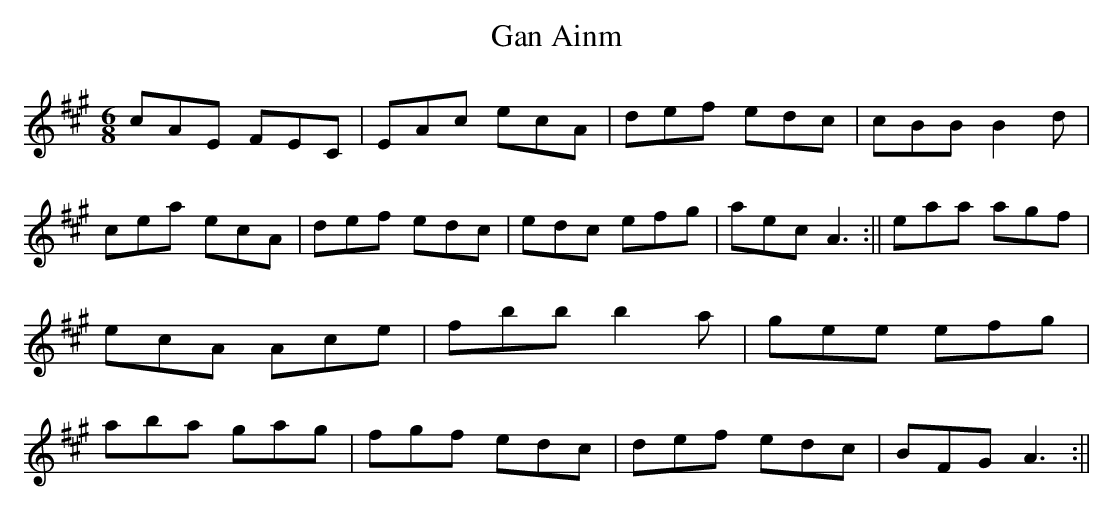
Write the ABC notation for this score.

X:1
T:Gan Ainm
M:6/8
L:1/8
K:A
cAE FEC|EAc ecA|def edc|cBB B2d|\
cea ecA|def edc|edc efg|aec A3:||\
eaa agf|ecA Ace|fbb b2a|gee efg|\
aba gag|fgf edc|def edc|BFG A3:||
